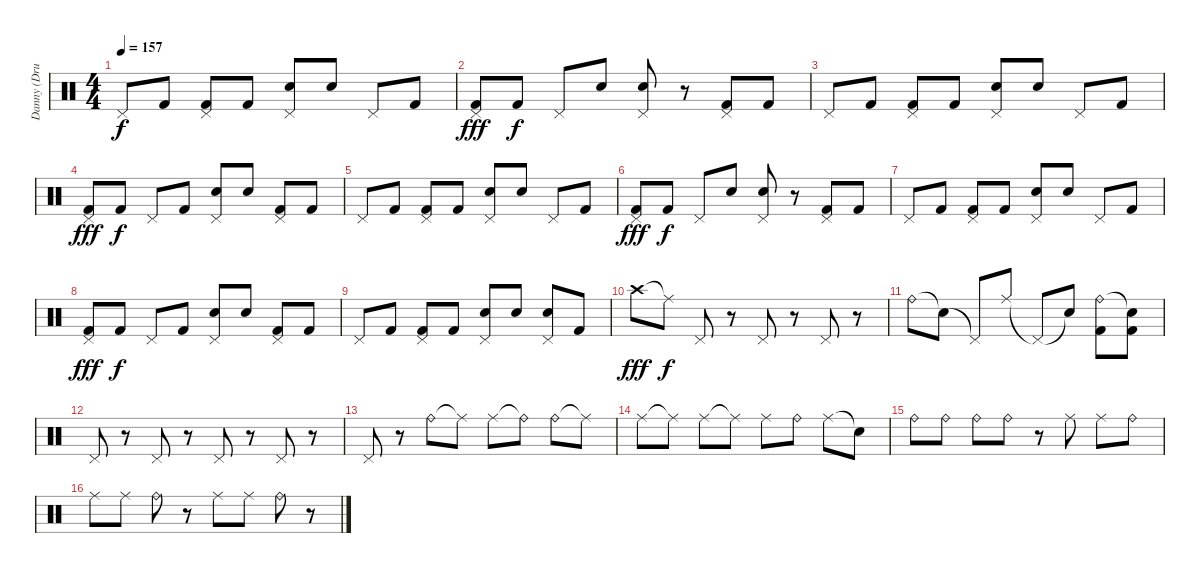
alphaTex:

\track ("Danny (Drums)" "Danny (Dru") {instrument percussion}
\staff {score}
\articulation defaults
\ts (4 4)
\tempo 157
\clef neutral
\ks c "Pedal Hi-Hat (hit)".8{dy f} "Kick (hit) 2".8
("Pedal Hi-Hat (hit)" "Kick (hit) 2").8 "Kick (hit) 2".8 ("Pedal Hi-Hat (hit)" "Electric Snare (hit)").8 "Electric Snare (hit)".8 "Pedal Hi-Hat (hit)".8 "Kick (hit) 2".8 |
("Pedal Hi-Hat (hit)" "Kick (hit) 2").8{dy fff} "Kick (hit) 2".8{dy f} "Pedal Hi-Hat (hit)".8 "Electric Snare (hit)".8 ("Pedal Hi-Hat (hit)" "Electric Snare (hit)").8 r.8 ("Pedal Hi-Hat (hit)" "Kick (hit) 2").8 "Kick (hit) 2".8 |
"Pedal Hi-Hat (hit)".8 "Kick (hit) 2".8 ("Pedal Hi-Hat (hit)" "Kick (hit) 2").8 "Kick (hit) 2".8 ("Pedal Hi-Hat (hit)" "Electric Snare (hit)").8 "Electric Snare (hit)".8 "Pedal Hi-Hat (hit)".8 "Kick (hit) 2".8 |
("Pedal Hi-Hat (hit)" "Kick (hit) 2").8{dy fff} "Kick (hit) 2".8{dy f} "Pedal Hi-Hat (hit)".8 "Kick (hit) 2".8 ("Pedal Hi-Hat (hit)" "Electric Snare (hit)").8 "Electric Snare (hit)".8 ("Pedal Hi-Hat (hit)" "Kick (hit) 2").8 "Kick (hit) 2".8 |
"Pedal Hi-Hat (hit)".8 "Kick (hit) 2".8 ("Pedal Hi-Hat (hit)" "Kick (hit) 2").8 "Kick (hit) 2".8 ("Pedal Hi-Hat (hit)" "Electric Snare (hit)").8 "Electric Snare (hit)".8 "Pedal Hi-Hat (hit)".8 "Kick (hit) 2".8 |
("Pedal Hi-Hat (hit)" "Kick (hit) 2").8{dy fff} "Kick (hit) 2".8{dy f} "Pedal Hi-Hat (hit)".8 "Electric Snare (hit)".8 ("Pedal Hi-Hat (hit)" "Electric Snare (hit)").8 r.8 ("Pedal Hi-Hat (hit)" "Kick (hit) 2").8 "Kick (hit) 2".8 |
"Pedal Hi-Hat (hit)".8 "Kick (hit) 2".8 ("Pedal Hi-Hat (hit)" "Kick (hit) 2").8 "Kick (hit) 2".8 ("Pedal Hi-Hat (hit)" "Electric Snare (hit)").8 "Electric Snare (hit)".8 "Pedal Hi-Hat (hit)".8 "Kick (hit) 2".8 |
("Pedal Hi-Hat (hit)" "Kick (hit) 2").8{dy fff} "Kick (hit) 2".8{dy f} "Pedal Hi-Hat (hit)".8 "Kick (hit) 2".8 ("Pedal Hi-Hat (hit)" "Electric Snare (hit)").8 "Electric Snare (hit)".8 ("Pedal Hi-Hat (hit)" "Kick (hit) 2").8 "Kick (hit) 2".8 |
"Pedal Hi-Hat (hit)".8 "Kick (hit) 2".8 ("Pedal Hi-Hat (hit)" "Kick (hit) 2").8 "Kick (hit) 2".8 ("Pedal Hi-Hat (hit)" "Electric Snare (hit)").8 "Electric Snare (hit)".8 ("Pedal Hi-Hat (hit)" "Electric Snare (hit)").8 "Kick (hit) 2".8 |
"Crash high (hit)".8{dy fff} "Ride (middle)"{t}.8{dy f} "Pedal Hi-Hat (hit)".8{volume 9} r.8 "Pedal Hi-Hat (hit)".8 r.8 "Pedal Hi-Hat (hit)".8 r.8 |
"Ride (bell)".8 "Snare (hit)"{t}.8 "Pedal Hi-Hat (hit)"{t}.8 "Ride (middle)".8 "Pedal Hi-Hat (hit)"{t}.8 "Snare (hit)"{t}.8 ("Ride (bell)" "Kick (hit) 2").8 ("Snare (hit)"{t} "Kick (hit) 2").8 |
"Pedal Hi-Hat (hit)".8 r.8 "Pedal Hi-Hat (hit)".8 r.8 "Pedal Hi-Hat (hit)".8 r.8 "Pedal Hi-Hat (hit)".8 r.8 |
"Pedal Hi-Hat (hit)".8 r.8 "Ride (bell)".8 "Ride (middle)"{t}.8 "Ride (middle)".8 "Ride (bell)"{t}.8 "Ride (bell)".8 "Ride (middle)"{t}.8 |
"Ride (middle)".8 "Ride (middle)"{t}.8 "Ride (middle)".8 "Ride (middle)"{t}.8 "Ride (middle)".8 "Ride (bell)".8 "Ride (middle)".8 "Snare (hit)"{t}.8 |
"Ride (bell)".8 "Ride (bell)".8 "Ride (bell)".8 "Ride (bell)".8 r.8 "Ride (middle)".8 "Ride (middle)".8 "Ride (bell)".8 |
"Ride (middle)".8 "Ride (middle)".8 "Ride (bell)".8 r.8 "Ride (middle)".8 "Ride (middle)".8 "Ride (bell)".8 r.8
